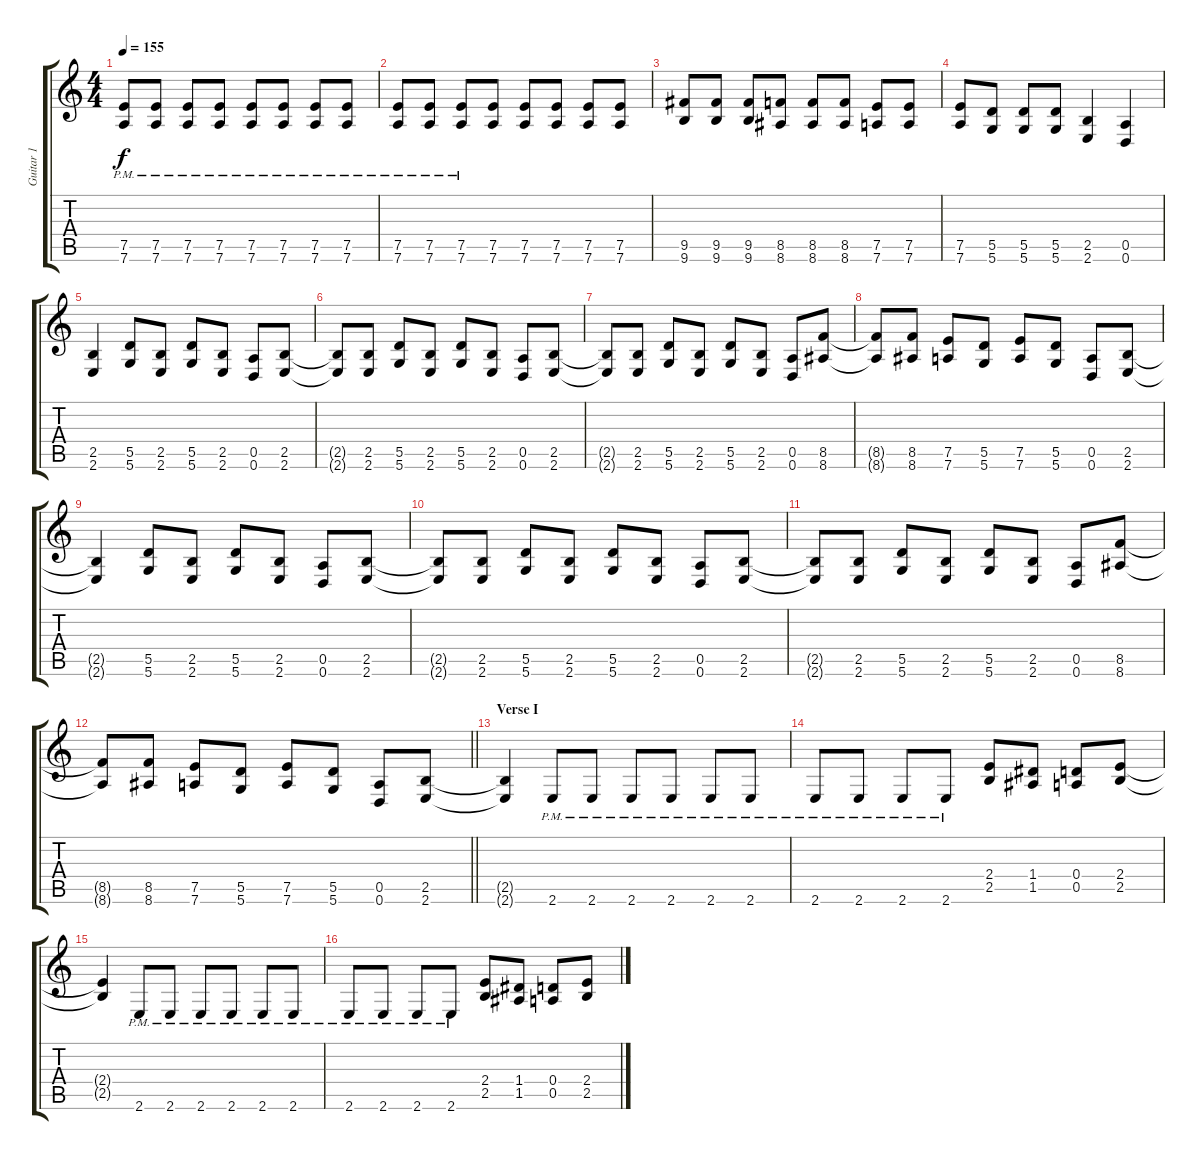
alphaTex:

\track ("Guitar 1" "Guitar 1") {instrument distortionguitar}
\staff {score tabs}
\tuning (E4 B3 G3 D3 A2 D2) {hide}
\ts (4 4)
\tempo 155
\clef g2
\ks c
(7.5{pm} 7.6{pm}).8{dy f} (7.5{pm} 7.6{pm}).8 (7.5{pm} 7.6{pm}).8 (7.5{pm} 7.6{pm}).8 (7.5{pm} 7.6{pm}).8 (7.5{pm} 7.6{pm}).8 (7.5{pm} 7.6{pm}).8 (7.5{pm} 7.6{pm}).8 |
(7.5{pm} 7.6{pm}).8 (7.5{pm} 7.6{pm}).8 (7.5{pm} 7.6{pm}).8 (7.5 7.6).8 (7.5 7.6).8 (7.5 7.6).8 (7.5 7.6).8 (7.5 7.6).8 |
(9.5 9.6).8 (9.5 9.6).8 (9.5 9.6).8 (8.5 8.6).8 (8.5 8.6).8 (8.5 8.6).8 (7.5 7.6).8 (7.5 7.6).8 |
(7.5 7.6).8 (5.5 5.6).8 (5.5 5.6).8 (5.5 5.6).8 (2.5 2.6).4 (0.5 0.6).4 |
(2.5 2.6).4 (5.5 5.6).8 (2.5 2.6).8 (5.5 5.6).8 (2.5 2.6).8 (0.5 0.6).8 (2.5 2.6).8 |
(2.5{t} 2.6{t}).8 (2.5 2.6).8 (5.5 5.6).8 (2.5 2.6).8 (5.5 5.6).8 (2.5 2.6).8 (0.5 0.6).8 (2.5 2.6).8 |
(2.5{t} 2.6{t}).8 (2.5 2.6).8 (5.5 5.6).8 (2.5 2.6).8 (5.5 5.6).8 (2.5 2.6).8 (0.5 0.6).8 (8.5 8.6).8 |
(8.5{t} 8.6{t}).8 (8.5 8.6).8 (7.5 7.6).8 (5.5 5.6).8 (7.5 7.6).8 (5.5 5.6).8 (0.5 0.6).8 (2.5 2.6).8 |
(2.5{t} 2.6{t}).4 (5.5 5.6).8 (2.5 2.6).8 (5.5 5.6).8 (2.5 2.6).8 (0.5 0.6).8 (2.5 2.6).8 |
(2.5{t} 2.6{t}).8 (2.5 2.6).8 (5.5 5.6).8 (2.5 2.6).8 (5.5 5.6).8 (2.5 2.6).8 (0.5 0.6).8 (2.5 2.6).8 |
(2.5{t} 2.6{t}).8 (2.5 2.6).8 (5.5 5.6).8 (2.5 2.6).8 (5.5 5.6).8 (2.5 2.6).8 (0.5 0.6).8 (8.5 8.6).8 |
\barLineRight lightlight
(8.5{t} 8.6{t}).8 (8.5 8.6).8 (7.5 7.6).8 (5.5 5.6).8 (7.5 7.6).8 (5.5 5.6).8 (0.5 0.6).8 (2.5 2.6).8 |
\section ("" "Verse I")
(2.5{t} 2.6{t}).4 2.6{pm}.8 2.6{pm}.8 2.6{pm}.8 2.6{pm}.8 2.6{pm}.8 2.6{pm}.8 |
2.6{pm}.8 2.6{pm}.8 2.6{pm}.8 2.6{pm}.8 (2.4 2.5).8 (1.4 1.5).8 (0.4 0.5).8 (2.4 2.5).8 |
(2.4{t} 2.5{t}).4 2.6{pm}.8 2.6{pm}.8 2.6{pm}.8 2.6{pm}.8 2.6{pm}.8 2.6{pm}.8 |
2.6{pm}.8 2.6{pm}.8 2.6{pm}.8 2.6{pm}.8 (2.4 2.5).8 (1.4 1.5).8 (0.4 0.5).8 (2.4 2.5).8
